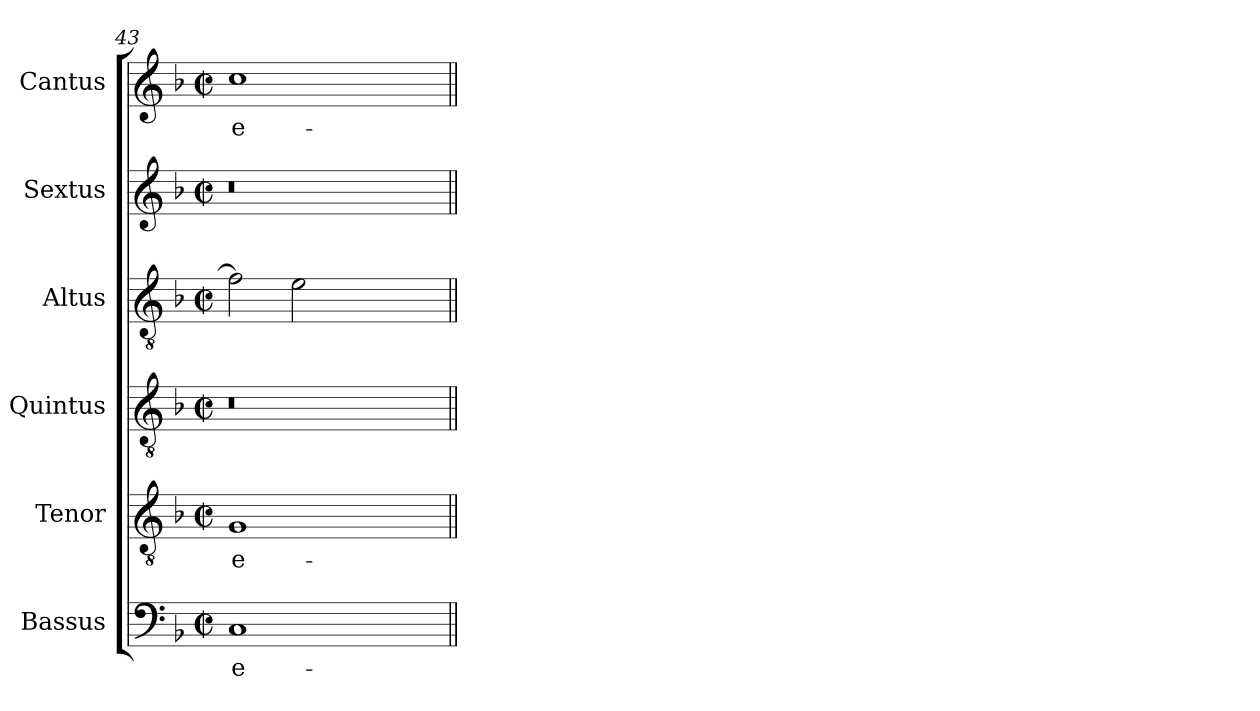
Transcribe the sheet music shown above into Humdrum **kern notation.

**kern	**text	**kern	**text	**kern	**kern	**text	**kern	**kern	**text
*part6	*part6	*part5	*part5	*part4	*part3	*part3	*part2	*part1	*part1
*staff6	*staff6	*staff5	*staff5	*staff4	*staff3	*staff3	*staff2	*staff1	*staff1
*I"Bassus	*	*I"Tenor	*	*I"Quintus	*I"Altus	*	*I"Sextus	*I"Cantus	*
*I'B.	*	*	*	*I'T.	*I'T.	*	*	*I'S.	*
*clefF4	*	*clefGv2	*	*clefGv2	*clefGv2	*	*clefG2	*clefG2	*
*k[b-]	*	*k[b-]	*	*k[b-]	*k[b-]	*	*k[b-]	*k[b-]	*
*F:	*	*F:	*	*F:	*F:	*	*F:	*F:	*
*M2/2	*	*M2/2	*	*M2/2	*M2/2	*	*M2/2	*M2/2	*
*met(c|)	*	*met(c|)	*	*met(c|)	*met(c|)	*	*met(c|)	*met(c|)	*
=43	=43	=43	=43	=43	=43	=43	=43	=43	=43
!	!	!	!	!LO:N:vis=0	!	!	!LO:N:vis=0	!	!
1C/	e-	1G/	e-	1r	2f\]	.	1r	1cc\	e-
.	.	.	.	.	2e\	.	.	.	.
1FF/yy	-os.	1A/yy	-os.	1ryy	1f\yy	-os.	1ryy	1cc\yy	-os.
=||	=||	=||	=||	=||	=||	=||	=||	=||	=||
*-	*-	*-	*-	*-	*-	*-	*-	*-	*-
